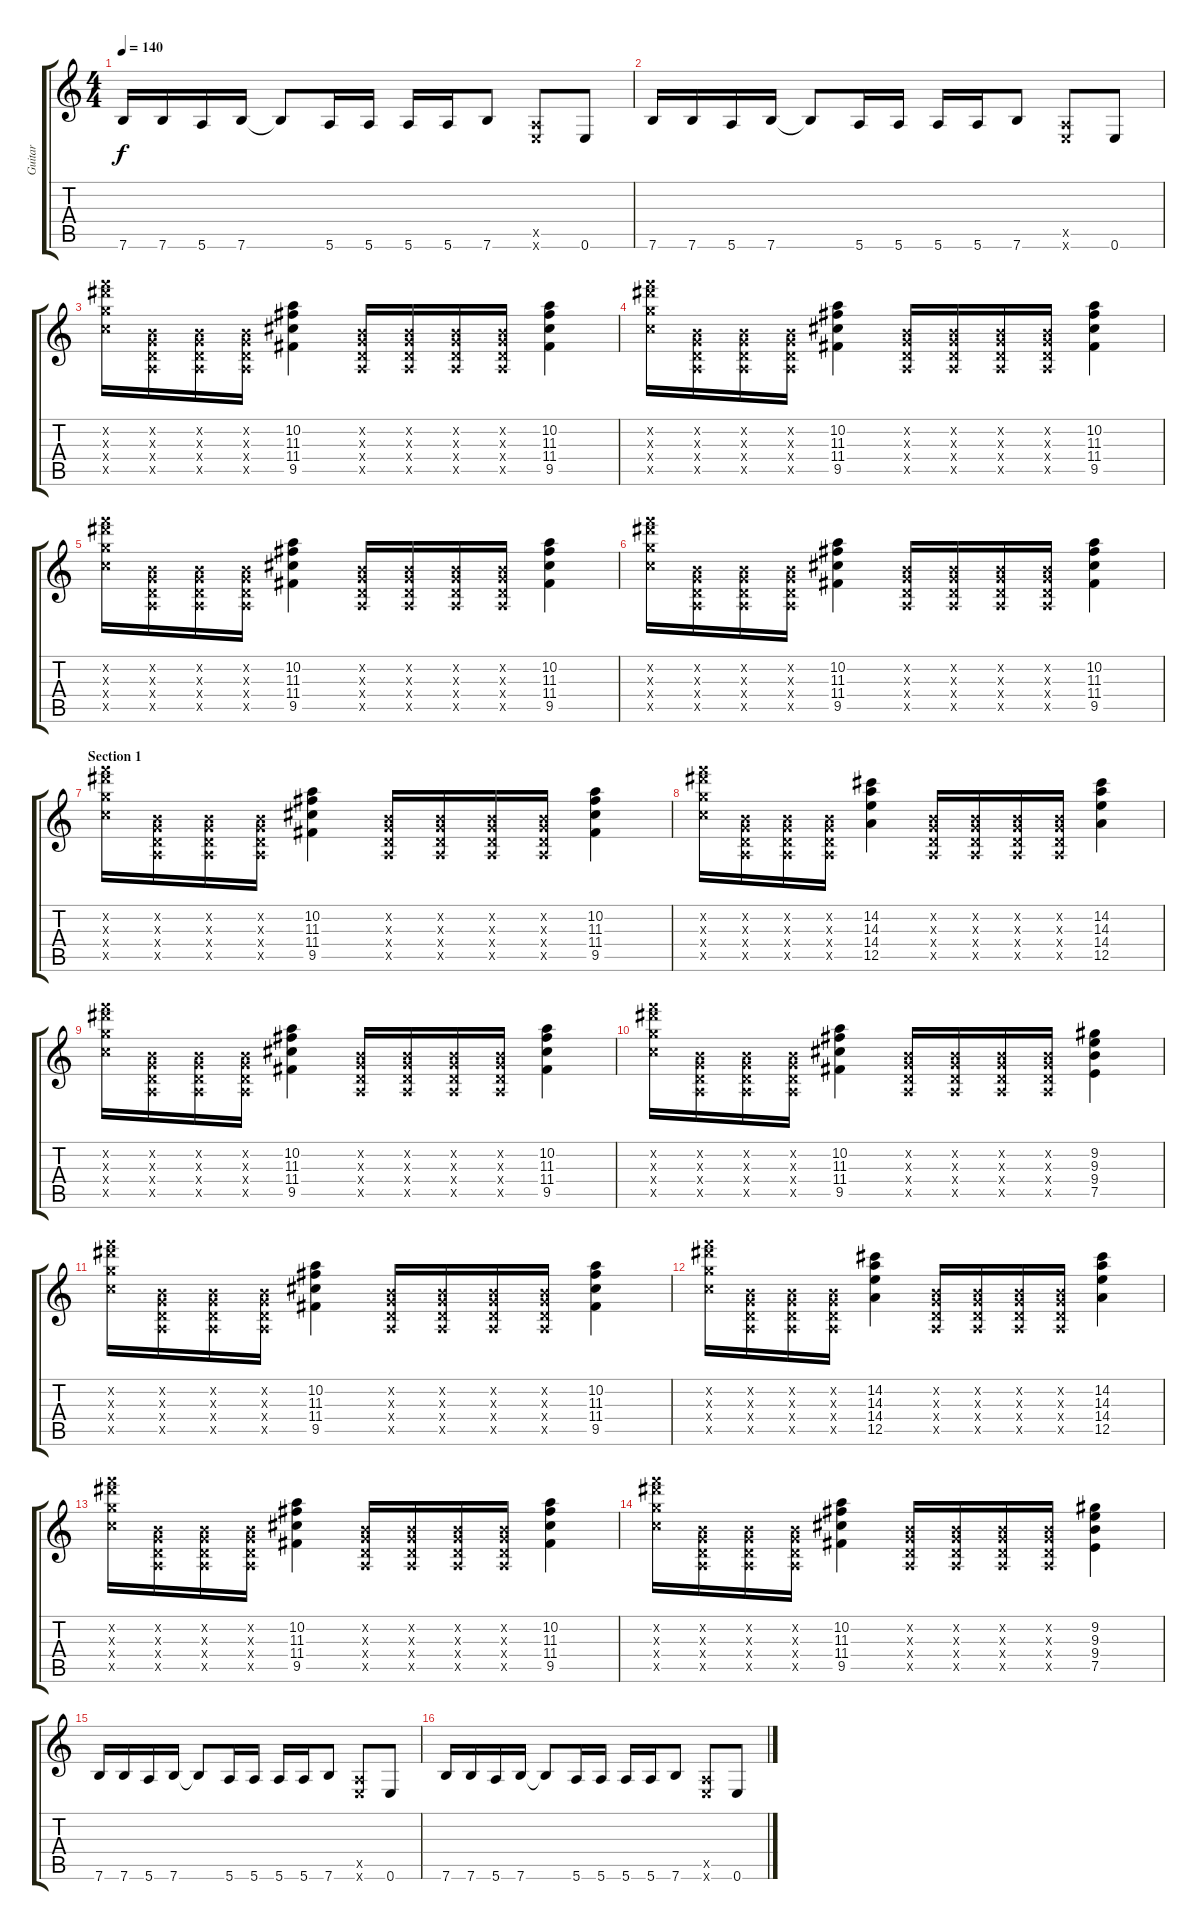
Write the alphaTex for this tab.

\track ("Guitar" "Guitar") {instrument overdrivenguitar}
\staff {score tabs}
\tuning (E4 B3 G3 D3 A2 E2) {hide}
\ts (4 4)
\tempo 140
\clef g2
\ks c
7.6.16{dy f} 7.6.16 5.6.16 7.6.16 7.6{t}.8 5.6.16 5.6.16 5.6.16 5.6.16 7.6.8 (0.5{x} 0.6{x}).8 0.6.8 |
7.6.16 7.6.16 5.6.16 7.6.16 7.6{t}.8 5.6.16 5.6.16 5.6.16 5.6.16 7.6.8 (0.5{x} 0.6{x}).8 0.6.8 |
(16.2{x} 22.3{x} 17.4{x} 15.5{x}).16 (0.2{x} 0.3{x} 0.4{x} 0.5{x}).16 (0.2{x} 0.3{x} 0.4{x} 0.5{x}).16 (0.2{x} 0.3{x} 0.4{x} 0.5{x}).16 (10.2 11.3 11.4 9.5).4 (0.2{x} 0.3{x} 0.4{x} 0.5{x}).16 (0.2{x} 0.3{x} 0.4{x} 0.5{x}).16 (0.2{x} 0.3{x} 0.4{x} 0.5{x}).16 (0.2{x} 0.3{x} 0.4{x} 0.5{x}).16 (10.2 11.3 11.4 9.5).4 |
(16.2{x} 22.3{x} 17.4{x} 15.5{x}).16 (0.2{x} 0.3{x} 0.4{x} 0.5{x}).16 (0.2{x} 0.3{x} 0.4{x} 0.5{x}).16 (0.2{x} 0.3{x} 0.4{x} 0.5{x}).16 (10.2 11.3 11.4 9.5).4 (0.2{x} 0.3{x} 0.4{x} 0.5{x}).16 (0.2{x} 0.3{x} 0.4{x} 0.5{x}).16 (0.2{x} 0.3{x} 0.4{x} 0.5{x}).16 (0.2{x} 0.3{x} 0.4{x} 0.5{x}).16 (10.2 11.3 11.4 9.5).4 |
(16.2{x} 22.3{x} 17.4{x} 15.5{x}).16 (0.2{x} 0.3{x} 0.4{x} 0.5{x}).16 (0.2{x} 0.3{x} 0.4{x} 0.5{x}).16 (0.2{x} 0.3{x} 0.4{x} 0.5{x}).16 (10.2 11.3 11.4 9.5).4 (0.2{x} 0.3{x} 0.4{x} 0.5{x}).16 (0.2{x} 0.3{x} 0.4{x} 0.5{x}).16 (0.2{x} 0.3{x} 0.4{x} 0.5{x}).16 (0.2{x} 0.3{x} 0.4{x} 0.5{x}).16 (10.2 11.3 11.4 9.5).4 |
(16.2{x} 22.3{x} 17.4{x} 15.5{x}).16 (0.2{x} 0.3{x} 0.4{x} 0.5{x}).16 (0.2{x} 0.3{x} 0.4{x} 0.5{x}).16 (0.2{x} 0.3{x} 0.4{x} 0.5{x}).16 (10.2 11.3 11.4 9.5).4 (0.2{x} 0.3{x} 0.4{x} 0.5{x}).16 (0.2{x} 0.3{x} 0.4{x} 0.5{x}).16 (0.2{x} 0.3{x} 0.4{x} 0.5{x}).16 (0.2{x} 0.3{x} 0.4{x} 0.5{x}).16 (10.2 11.3 11.4 9.5).4 |
\section ("" "Section 1")
(16.2{x} 22.3{x} 17.4{x} 15.5{x}).16 (0.2{x} 0.3{x} 0.4{x} 0.5{x}).16 (0.2{x} 0.3{x} 0.4{x} 0.5{x}).16 (0.2{x} 0.3{x} 0.4{x} 0.5{x}).16 (10.2 11.3 11.4 9.5).4 (0.2{x} 0.3{x} 0.4{x} 0.5{x}).16 (0.2{x} 0.3{x} 0.4{x} 0.5{x}).16 (0.2{x} 0.3{x} 0.4{x} 0.5{x}).16 (0.2{x} 0.3{x} 0.4{x} 0.5{x}).16 (10.2 11.3 11.4 9.5).4 |
(16.2{x} 22.3{x} 17.4{x} 15.5{x}).16 (0.2{x} 0.3{x} 0.4{x} 0.5{x}).16 (0.2{x} 0.3{x} 0.4{x} 0.5{x}).16 (0.2{x} 0.3{x} 0.4{x} 0.5{x}).16 (14.2 14.3 14.4 12.5).4 (0.2{x} 0.3{x} 0.4{x} 0.5{x}).16 (0.2{x} 0.3{x} 0.4{x} 0.5{x}).16 (0.2{x} 0.3{x} 0.4{x} 0.5{x}).16 (0.2{x} 0.3{x} 0.4{x} 0.5{x}).16 (14.2 14.3 14.4 12.5).4 |
(16.2{x} 22.3{x} 17.4{x} 15.5{x}).16 (0.2{x} 0.3{x} 0.4{x} 0.5{x}).16 (0.2{x} 0.3{x} 0.4{x} 0.5{x}).16 (0.2{x} 0.3{x} 0.4{x} 0.5{x}).16 (10.2 11.3 11.4 9.5).4 (0.2{x} 0.3{x} 0.4{x} 0.5{x}).16 (0.2{x} 0.3{x} 0.4{x} 0.5{x}).16 (0.2{x} 0.3{x} 0.4{x} 0.5{x}).16 (0.2{x} 0.3{x} 0.4{x} 0.5{x}).16 (10.2 11.3 11.4 9.5).4 |
(16.2{x} 22.3{x} 17.4{x} 15.5{x}).16 (0.2{x} 0.3{x} 0.4{x} 0.5{x}).16 (0.2{x} 0.3{x} 0.4{x} 0.5{x}).16 (0.2{x} 0.3{x} 0.4{x} 0.5{x}).16 (10.2 11.3 11.4 9.5).4 (0.2{x} 0.3{x} 0.4{x} 0.5{x}).16 (0.2{x} 0.3{x} 0.4{x} 0.5{x}).16 (0.2{x} 0.3{x} 0.4{x} 0.5{x}).16 (0.2{x} 0.3{x} 0.4{x} 0.5{x}).16 (9.2 9.3 9.4 7.5).4 |
(16.2{x} 22.3{x} 17.4{x} 15.5{x}).16 (0.2{x} 0.3{x} 0.4{x} 0.5{x}).16 (0.2{x} 0.3{x} 0.4{x} 0.5{x}).16 (0.2{x} 0.3{x} 0.4{x} 0.5{x}).16 (10.2 11.3 11.4 9.5).4 (0.2{x} 0.3{x} 0.4{x} 0.5{x}).16 (0.2{x} 0.3{x} 0.4{x} 0.5{x}).16 (0.2{x} 0.3{x} 0.4{x} 0.5{x}).16 (0.2{x} 0.3{x} 0.4{x} 0.5{x}).16 (10.2 11.3 11.4 9.5).4 |
(16.2{x} 22.3{x} 17.4{x} 15.5{x}).16 (0.2{x} 0.3{x} 0.4{x} 0.5{x}).16 (0.2{x} 0.3{x} 0.4{x} 0.5{x}).16 (0.2{x} 0.3{x} 0.4{x} 0.5{x}).16 (14.2 14.3 14.4 12.5).4 (0.2{x} 0.3{x} 0.4{x} 0.5{x}).16 (0.2{x} 0.3{x} 0.4{x} 0.5{x}).16 (0.2{x} 0.3{x} 0.4{x} 0.5{x}).16 (0.2{x} 0.3{x} 0.4{x} 0.5{x}).16 (14.2 14.3 14.4 12.5).4 |
(16.2{x} 22.3{x} 17.4{x} 15.5{x}).16 (0.2{x} 0.3{x} 0.4{x} 0.5{x}).16 (0.2{x} 0.3{x} 0.4{x} 0.5{x}).16 (0.2{x} 0.3{x} 0.4{x} 0.5{x}).16 (10.2 11.3 11.4 9.5).4 (0.2{x} 0.3{x} 0.4{x} 0.5{x}).16 (0.2{x} 0.3{x} 0.4{x} 0.5{x}).16 (0.2{x} 0.3{x} 0.4{x} 0.5{x}).16 (0.2{x} 0.3{x} 0.4{x} 0.5{x}).16 (10.2 11.3 11.4 9.5).4 |
(16.2{x} 22.3{x} 17.4{x} 15.5{x}).16 (0.2{x} 0.3{x} 0.4{x} 0.5{x}).16 (0.2{x} 0.3{x} 0.4{x} 0.5{x}).16 (0.2{x} 0.3{x} 0.4{x} 0.5{x}).16 (10.2 11.3 11.4 9.5).4 (0.2{x} 0.3{x} 0.4{x} 0.5{x}).16 (0.2{x} 0.3{x} 0.4{x} 0.5{x}).16 (0.2{x} 0.3{x} 0.4{x} 0.5{x}).16 (0.2{x} 0.3{x} 0.4{x} 0.5{x}).16 (9.2 9.3 9.4 7.5).4 |
7.6.16 7.6.16 5.6.16 7.6.16 7.6{t}.8 5.6.16 5.6.16 5.6.16 5.6.16 7.6.8 (0.5{x} 0.6{x}).8 0.6.8 |
7.6.16 7.6.16 5.6.16 7.6.16 7.6{t}.8 5.6.16 5.6.16 5.6.16 5.6.16 7.6.8 (0.5{x} 0.6{x}).8 0.6.8
